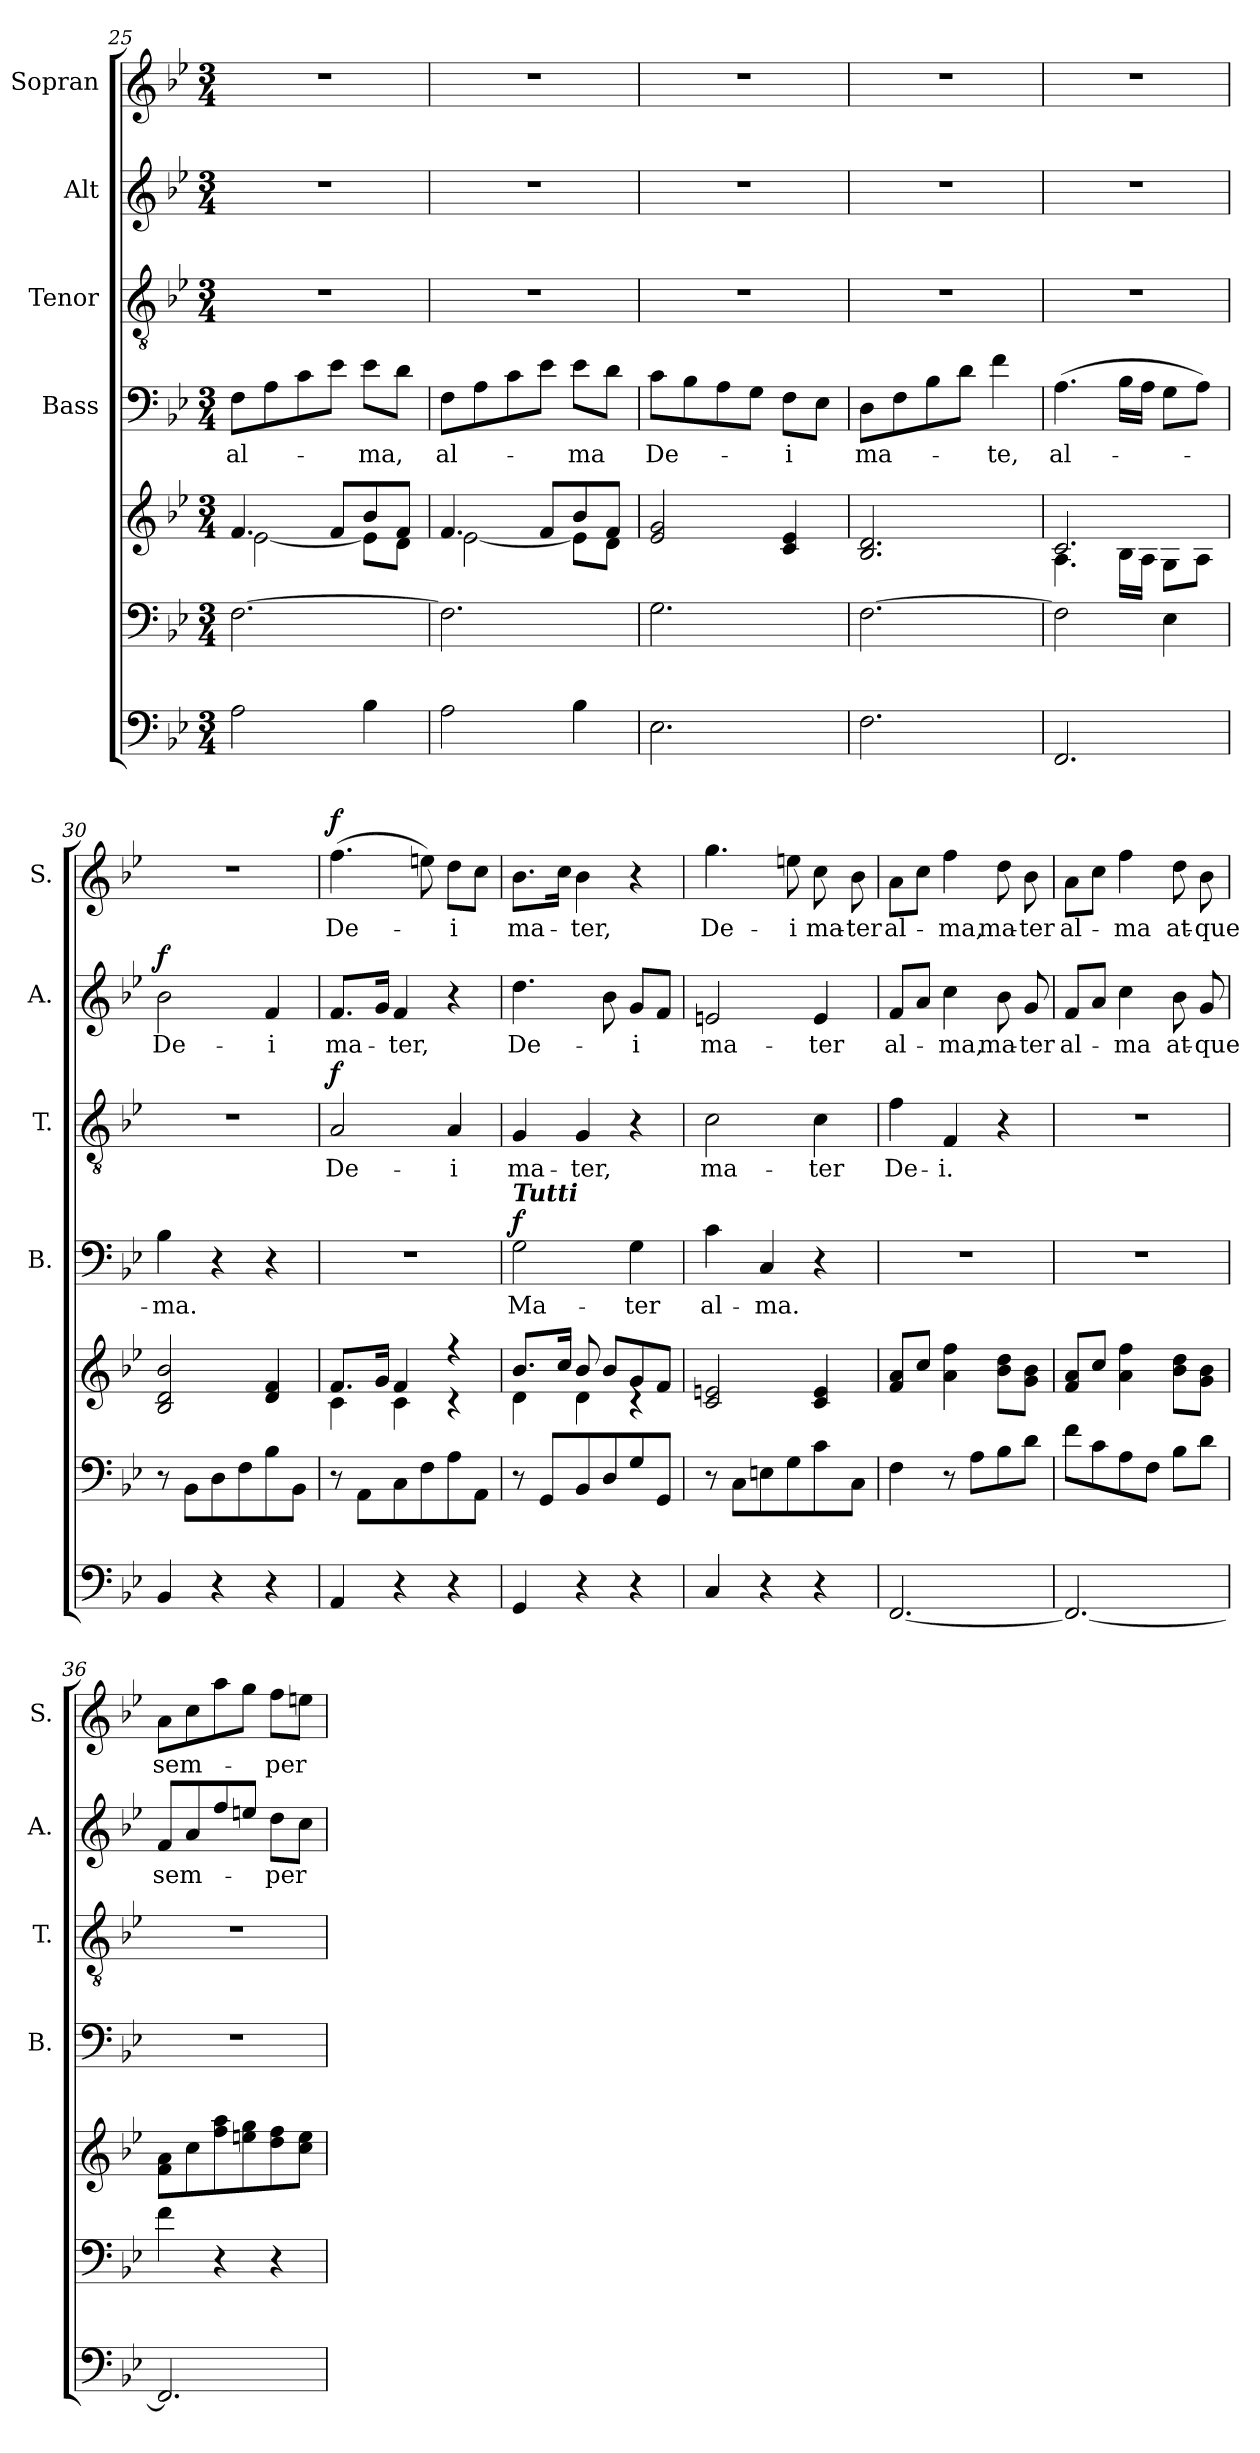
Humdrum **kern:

**kern	**kern	**kern	**kern	**text	**dynam	**kern	**text	**dynam	**kern	**text	**dynam	**kern	**text	**dynam
*part6	*part5	*part5	*part4	*part4	*part4	*part3	*part3	*part3	*part2	*part2	*part2	*part1	*part1	*part1
*staff7	*staff6	*staff5	*staff4	*staff4	*staff4	*staff3	*staff3	*staff3	*staff2	*staff2	*staff2	*staff1	*staff1	*staff1
*	*	*	*I"Bass	*	*	*I"Tenor	*	*	*I"Alt	*	*	*I"Sopran	*	*
*	*	*	*I'B.	*	*	*I'T.	*	*	*I'A.	*	*	*I'S.	*	*
!!LO:PB:g=z
*clefF4	*clefF4	*clefG2	*clefF4	*	*	*clefGv2	*	*	*clefG2	*	*	*clefG2	*	*
*k[b-e-]	*k[b-e-]	*k[b-e-]	*k[b-e-]	*	*	*k[b-e-]	*	*	*k[b-e-]	*	*	*k[b-e-]	*	*
*B-:	*B-:	*B-:	*B-:	*	*	*B-:	*	*	*B-:	*	*	*B-:	*	*
*M3/4	*M3/4	*M3/4	*M3/4	*	*	*M3/4	*	*	*M3/4	*	*	*M3/4	*	*
=25	=25	=25	=25	=25	=25	=25	=25	=25	=25	=25	=25	=25	=25	=25
*	*	*^	*	*	*	*	*	*	*	*	*	*	*	*
!	!	!	!	!	!LO:LY:b	!	!	!	!	!	!	!	!	!	!
2A\	[2.F\	4.f/	[<2e-\	8F\L	al-	.	2.r	.	.	2.r	.	.	2.r	.	.
.	.	.	.	8A\	.	.	.	.	.	.	.	.	.	.	.
.	.	.	.	8c\	.	.	.	.	.	.	.	.	.	.	.
.	.	8f/L	.	8e-\J	.	.	.	.	.	.	.	.	.	.	.
!	!	!	!	!	!LO:LY:b	!	!	!	!	!	!	!	!	!	!
4B-\	.	8b-/	8e-\L]	8e-\L	-ma,	.	.	.	.	.	.	.	.	.	.
.	.	8f/J	8d\J	8d\J	.	.	.	.	.	.	.	.	.	.	.
=26	=26	=26	=26	=26	=26	=26	=26	=26	=26	=26	=26	=26	=26	=26	=26
!	!	!	!	!	!LO:LY:b	!	!	!	!	!	!	!	!	!	!
2A\	2.F\]	4.f/	[<2e-\	8F\L	al-	.	2.r	.	.	2.r	.	.	2.r	.	.
.	.	.	.	8A\	.	.	.	.	.	.	.	.	.	.	.
.	.	.	.	8c\	.	.	.	.	.	.	.	.	.	.	.
.	.	8f/L	.	8e-\J	.	.	.	.	.	.	.	.	.	.	.
!	!	!	!	!	!LO:LY:b	!	!	!	!	!	!	!	!	!	!
4B-\	.	8b-/	8e-\L]	8e-\L	-ma	.	.	.	.	.	.	.	.	.	.
.	.	8f/J	8d\J	8d\J	.	.	.	.	.	.	.	.	.	.	.
=27	=27	=27	=27	=27	=27	=27	=27	=27	=27	=27	=27	=27	=27	=27	=27
!	!	!	!	!	!LO:LY:b	!	!	!	!	!	!	!	!	!	!
*	*	*v	*v	*	*	*	*	*	*	*	*	*	*	*	*
2.E-\	2.G\	2e-/ 2g/	8c\L	De-	.	2.r	.	.	2.r	.	.	2.r	.	.
.	.	.	8B-\	.	.	.	.	.	.	.	.	.	.	.
.	.	.	8A\	.	.	.	.	.	.	.	.	.	.	.
.	.	.	8G\J	.	.	.	.	.	.	.	.	.	.	.
!	!	!	!	!LO:LY:b	!	!	!	!	!	!	!	!	!	!
.	.	4c/ 4e-/	8F\L	-i	.	.	.	.	.	.	.	.	.	.
.	.	.	8E-\J	.	.	.	.	.	.	.	.	.	.	.
=28	=28	=28	=28	=28	=28	=28	=28	=28	=28	=28	=28	=28	=28	=28
!	!	!	!	!LO:LY:b	!	!	!	!	!	!	!	!	!	!
2.F\	[2.F\	2.B-/ 2.d/	8D\L	ma-	.	2.r	.	.	2.r	.	.	2.r	.	.
.	.	.	8F\	.	.	.	.	.	.	.	.	.	.	.
.	.	.	8B-\	.	.	.	.	.	.	.	.	.	.	.
.	.	.	8d\J	.	.	.	.	.	.	.	.	.	.	.
!	!	!	!	!LO:LY:b	!	!	!	!	!	!	!	!	!	!
.	.	.	4f\	-te,	.	.	.	.	.	.	.	.	.	.
=29	=29	=29	=29	=29	=29	=29	=29	=29	=29	=29	=29	=29	=29	=29
*	*	*^	*	*	*	*	*	*	*	*	*	*	*	*
!	!	!	!	!	!LO:LY:b	!	!	!	!	!	!	!	!	!	!
2.FF/	2F\]	2.c/	4.A\	(>4.A\	al-	.	2.r	.	.	2.r	.	.	2.r	.	.
.	.	.	16B-\LL	16B-\LL	.	.	.	.	.	.	.	.	.	.	.
.	.	.	16A\JJ	16A\JJ	.	.	.	.	.	.	.	.	.	.	.
.	4E-\	.	8G\L	8G\L	.	.	.	.	.	.	.	.	.	.	.
.	.	.	8A\J	8A\J)	.	.	.	.	.	.	.	.	.	.	.
=30	=30	=30	=30	=30	=30	=30	=30	=30	=30	=30	=30	=30	=30	=30	=30
!	!	!	!	!	!LO:LY:b	!	!	!	!	!	!LO:LY:b	!LO:DY:a	!	!	!
*	*	*v	*v	*	*	*	*	*	*	*	*	*	*	*	*
4BB-/	8r	2B-/ 2d/ 2b-/	4B-\	-ma.	.	2.r	.	.	2b-\	De-	f	2.r	.	.
.	8BB-\L	.	.	.	.	.	.	.	.	.	.	.	.	.
4r	8D\	.	4r	.	.	.	.	.	.	.	.	.	.	.
.	8F\	.	.	.	.	.	.	.	.	.	.	.	.	.
!	!	!	!	!	!	!	!	!	!	!LO:LY:b	!	!	!	!
4r	8B-\	4d/ 4f/	4r	.	.	.	.	.	4f/	-i	.	.	.	.
.	8BB-\J	.	.	.	.	.	.	.	.	.	.	.	.	.
!!LO:LB:g=z
=31	=31	=31	=31	=31	=31	=31	=31	=31	=31	=31	=31	=31	=31	=31
*	*	*^	*	*	*	*	*	*	*	*	*	*	*	*
!	!	!	!	!	!	!	!	!LO:LY:b	!LO:DY:a	!	!LO:LY:b	!	!	!LO:LY:b	!LO:DY:a
4AA/	8r	8.f/L	4c\	2.r	.	.	2A/	De-	f	8.f/L	ma-	.	(>4.ff\	De-	f
.	8AA\L	.	.	.	.	.	.	.	.	.	.	.	.	.	.
.	.	16g/Jk	.	.	.	.	.	.	.	16g/Jk	.	.	.	.	.
!	!	!	!	!	!	!	!	!	!	!	!LO:LY:b	!	!	!	!
4r	8C\	4f/	4c\	.	.	.	.	.	.	4f/	-ter,	.	.	.	.
.	8F\	.	.	.	.	.	.	.	.	.	.	.	8een\)	.	.
!	!	!	!	!	!	!	!	!LO:LY:b	!	!	!	!	!	!LO:LY:b	!
4r	8A\	4r	4r	.	.	.	4A/	-i	.	4r	.	.	8dd\L	-i	.
.	8AA\J	.	.	.	.	.	.	.	.	.	.	.	8cc\J	.	.
=32	=32	=32	=32	=32	=32	=32	=32	=32	=32	=32	=32	=32	=32	=32	=32
!	!	!	!	!LO:TX:a:Bi:t=Tutti	!	!	!	!	!	!	!	!	!	!	!
!	!	!	!	!	!LO:LY:b	!LO:DY:a	!	!LO:LY:b	!	!	!LO:LY:b	!	!	!LO:LY:b	!
4GG/	8r	8.b-/L	4d\	2G\	Ma-	f	4G/	ma-	.	4.dd\	De-	.	8.b-\L	ma-	.
.	8GG/L	.	.	.	.	.	.	.	.	.	.	.	.	.	.
.	.	16cc/Jk	.	.	.	.	.	.	.	.	.	.	16cc\Jk	.	.
!	!	!	!	!	!	!	!	!LO:LY:b	!	!	!	!	!	!LO:LY:b	!
4r	8BB-/	8b-/	4d\	.	.	.	4G/	-ter,	.	.	.	.	4b-\	-ter,	.
.	8D/	8b-/L	.	.	.	.	.	.	.	8b-\	.	.	.	.	.
!	!	!	!	!	!LO:LY:b	!	!	!	!	!	!LO:LY:b	!	!	!	!
4r	8G/	8g/	4rB	4G\	-ter	.	4r	.	.	8g/L	-i	.	4r	.	.
.	8GG/J	8f/J	.	.	.	.	.	.	.	8f/J	.	.	.	.	.
*	*	*v	*v	*	*	*	*	*	*	*	*	*	*	*	*
=33	=33	=33	=33	=33	=33	=33	=33	=33	=33	=33	=33	=33	=33	=33
!	!	!	!	!LO:LY:b	!	!	!LO:LY:b	!	!	!LO:LY:b	!	!	!LO:LY:b	!
4C/	8r	2c/ 2en/	4c\	al-	.	2c\	ma-	.	2en/	ma-	.	4.gg\	De-	.
.	8C\L	.	.	.	.	.	.	.	.	.	.	.	.	.
!	!	!	!	!LO:LY:b	!	!	!	!	!	!	!	!	!	!
4r	8En\	.	4C/	-ma.	.	.	.	.	.	.	.	.	.	.
!	!	!	!	!	!	!	!	!	!	!	!	!	!LO:LY:b	!
.	8G\	.	.	.	.	.	.	.	.	.	.	8een\	-i	.
!	!	!	!	!	!	!	!LO:LY:b	!	!	!LO:LY:b	!	!	!LO:LY:b	!
4r	8c\	4c/ 4e/	4r	.	.	4c\	-ter	.	4e/	-ter	.	8cc\	ma-	.
!	!	!	!	!	!	!	!	!	!	!	!	!	!LO:LY:b	!
.	8C\J	.	.	.	.	.	.	.	.	.	.	8b-\	-ter	.
=34	=34	=34	=34	=34	=34	=34	=34	=34	=34	=34	=34	=34	=34	=34
!	!	!	!	!	!	!	!LO:LY:b	!	!	!LO:LY:b	!	!	!LO:LY:b	!
[2.FF/	4F\	8f/ 8a/L	2.r	.	.	4f\	De-	.	8f/L	al-	.	8a\L	al-	.
.	.	8cc/J	.	.	.	.	.	.	8a/J	.	.	8cc\J	.	.
!	!	!	!	!	!	!	!LO:LY:b	!	!	!LO:LY:b	!	!	!LO:LY:b	!
.	8r	4a\ 4ff\	.	.	.	4F/	-i.	.	4cc\	-ma,	.	4ff\	-ma,	.
.	8A\L	.	.	.	.	.	.	.	.	.	.	.	.	.
!	!	!	!	!	!	!	!	!	!	!LO:LY:b	!	!	!LO:LY:b	!
.	8B-\	8b-\ 8dd\L	.	.	.	4r	.	.	8b-\	ma-	.	8dd\	ma-	.
!	!	!	!	!	!	!	!	!	!	!LO:LY:b	!	!	!LO:LY:b	!
.	8d\J	8g\ 8b-\J	.	.	.	.	.	.	8g/	-ter	.	8b-\	-ter	.
=35	=35	=35	=35	=35	=35	=35	=35	=35	=35	=35	=35	=35	=35	=35
!	!	!	!	!	!	!	!	!	!	!LO:LY:b	!	!	!LO:LY:b	!
2.FF/_	8f\L	8f/ 8a/L	2.r	.	.	2.r	.	.	8f/L	al-	.	8a\L	al-	.
.	8c\	8cc/J	.	.	.	.	.	.	8a/J	.	.	8cc\J	.	.
!	!	!	!	!	!	!	!	!	!	!LO:LY:b	!	!	!LO:LY:b	!
.	8A\	4a\ 4ff\	.	.	.	.	.	.	4cc\	-ma	.	4ff\	-ma	.
.	8F\J	.	.	.	.	.	.	.	.	.	.	.	.	.
!	!	!	!	!	!	!	!	!	!	!LO:LY:b	!	!	!LO:LY:b	!
.	8B-\L	8b-\ 8dd\L	.	.	.	.	.	.	8b-\	at-	.	8dd\	at-	.
!	!	!	!	!	!	!	!	!	!	!LO:LY:b	!	!	!LO:LY:b	!
.	8d\J	8g\ 8b-\J	.	.	.	.	.	.	8g/	-que	.	8b-\	-que	.
=36	=36	=36	=36	=36	=36	=36	=36	=36	=36	=36	=36	=36	=36	=36
!	!	!	!	!	!	!	!	!	!	!LO:LY:b	!	!	!LO:LY:b	!
2.FF/]	4f\	8f\ 8a\L	2.r	.	.	2.r	.	.	8f/L	sem-	.	8a\L	sem-	.
.	.	8cc\	.	.	.	.	.	.	8a/	.	.	8cc\	.	.
.	4r	8ff\ 8aa\	.	.	.	.	.	.	8ff/	.	.	8aa\	.	.
.	.	8een\ 8gg\	.	.	.	.	.	.	8een/J	.	.	8gg\J	.	.
!	!	!	!	!	!	!	!	!	!	!LO:LY:b	!	!	!LO:LY:b	!
.	4r	8dd\ 8ff\	.	.	.	.	.	.	8dd\L	-per	.	8ff\L	-per	.
.	.	8cc\ 8ee\J	.	.	.	.	.	.	8cc\J	.	.	8een\J	.	.
=	=	=	=	=	=	=	=	=	=	=	=	=	=	=
*-	*-	*-	*-	*-	*-	*-	*-	*-	*-	*-	*-	*-	*-	*-
